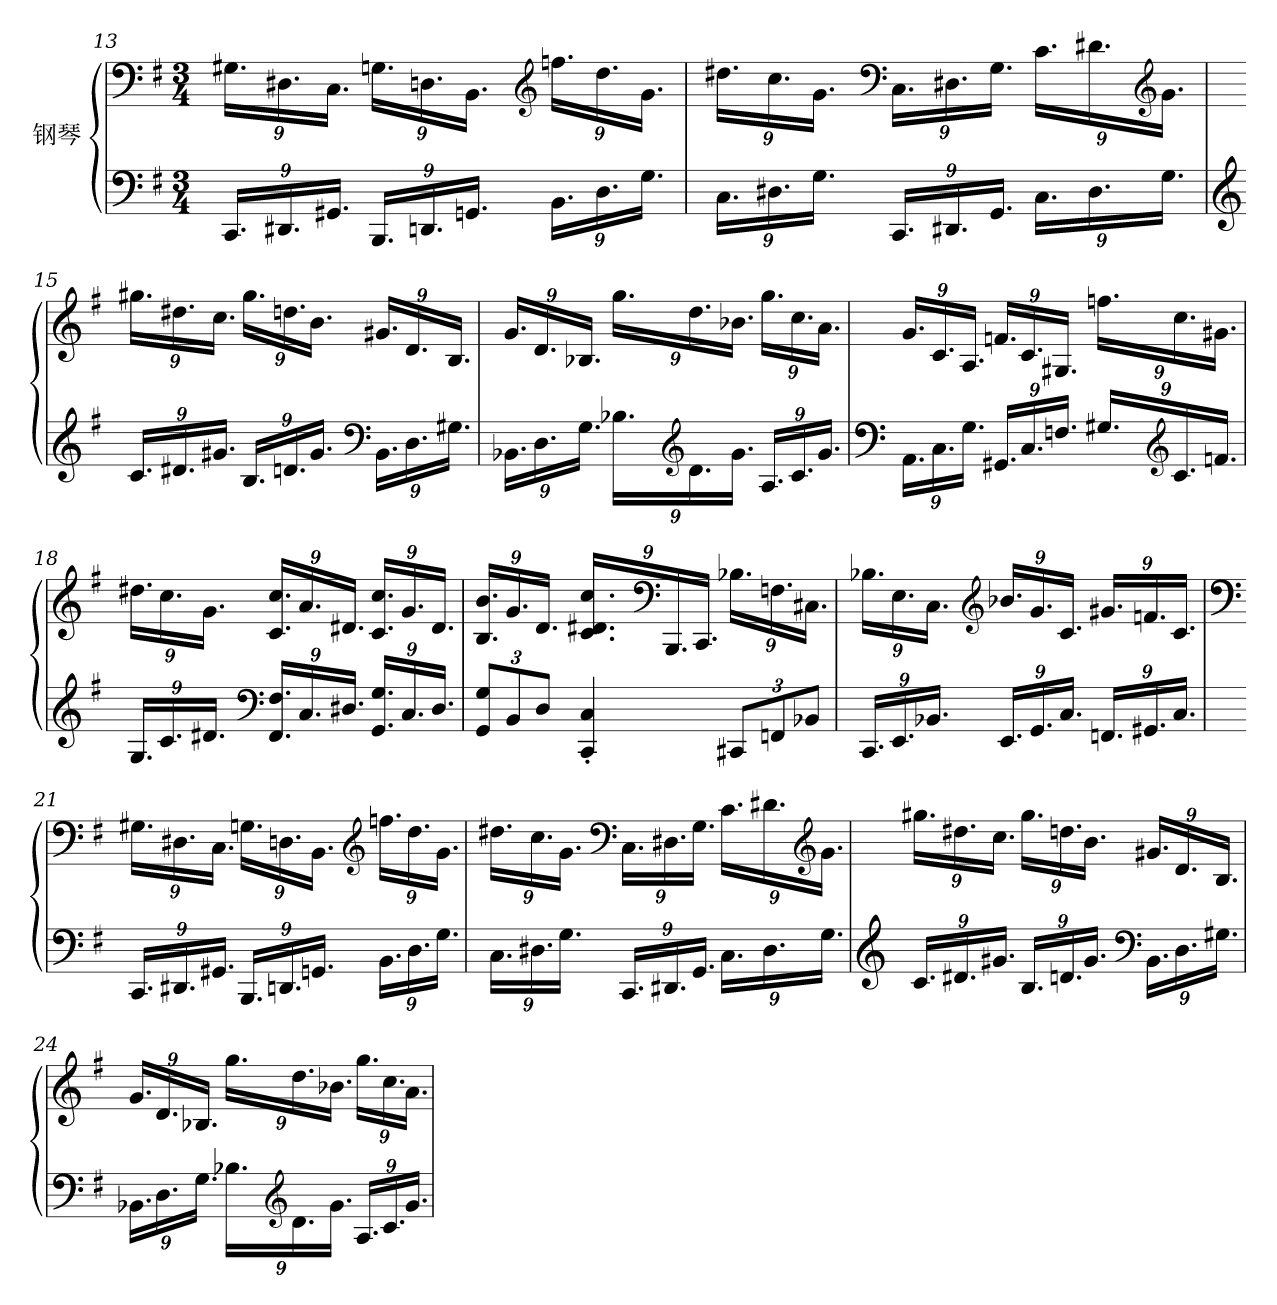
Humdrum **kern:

**kern	**kern
*part1	*part1
*staff2	*staff1
*I"钢琴	*
!!LO:PB:g=z
*clefF4	*clefF4
*k[f#]	*k[f#]
*M3/4	*M3/4
*Xbrackettup	*Xbrackettup
=13	=13
18.CC/LL	18.G#X\LL
18.DD#X/	18.D#X\
18.GG#X/JJ	18.C\JJ
18.BBB/LL	18.Gn\LL
18.DDn/	18.Dn\
18.GGn/JJ	18.BB\JJ
*	*clefG2
18.BB\LL	18.ffn\LL
18.D\	18.dd\
18.G\JJ	18.g\JJ
=14	=14
18.C\LL	18.dd#X\LL
18.D#X\	18.cc\
18.G\JJ	18.g\JJ
*	*clefF4
18.CC/LL	18.C\LL
18.DD#X/	18.D#X\
18.GG/JJ	18.G\JJ
18.C\LL	18.c\LL
18.D#\	18.d#X\
*	*clefG2
18.G\JJ	18.g\JJ
!!LO:LB:g=z
=15	=15
*clefG2	*
18.c/LL	18.gg#X\LL
18.d#X/	18.dd#X\
18.g#X/JJ	18.cc\JJ
18.B/LL	18.gg#\LL
18.dn/	18.ddn\
18.g#/JJ	18.b\JJ
*clefF4	*
18.BB\LL	18.g#X/LL
18.D\	18.d/
18.G#X\JJ	18.B/JJ
=16	=16
18.BB-X\LL	18.g/LL
18.D\	18.d/
18.G\JJ	18.B-X/JJ
18.B-X\LL	18.gg\LL
*clefG2	*
18.d\	18.dd\
18.g\JJ	18.b-X\JJ
18.A/LL	18.gg\LL
18.c/	18.cc\
18.g/JJ	18.a\JJ
!!LO:LB:g=z
=17	=17
*clefF4	*
18.AA\LL	18.g/LL
18.C\	18.c/
18.G\JJ	18.A/JJ
18.GG#X/LL	18.fn/LL
18.C/	18.c/
18.Fn/JJ	18.G#X/JJ
18.G#X/LL	18.ffn\LL
*clefG2	*
18.c/	18.cc\
18.fn/JJ	18.g#X\JJ
=18	=18
18.G/LL	18.dd#X\LL
18.c/	18.cc\
18.d#X/JJ	18.g\JJ
*clefF4	*
18.FF#/ 18.F#/LL	18.c/ 18.cc/LL
18.C/	18.a/
18.D#X/JJ	18.d#X/JJ
18.GG/ 18.G/LL	18.c/ 18.cc/LL
18.C/	18.g/
18.D#/JJ	18.d#/JJ
!!LO:LB:g=z
=19	=19
12GG/ 12G/L	18.B/ 18.b/LL
12BB/	18.g/
12D/J	18.d/JJ
4CC/' 4C/'	18.c/ 18.d#X/ 18.cc/LL
*	*clefF4
.	18.BBB/
.	18.CC/JJ
12CC#X/L	18.B-X\LL
12FFn/	18.Fn\
12BB-X/J	18.C#X\JJ
=20	=20
18.CC/LL	18.B-X\LL
18.EE/	18.E\
18.BB-X/JJ	18.C\JJ
*	*clefG2
18.EE/LL	18.b-X/LL
18.GG/	18.g/
18.C/JJ	18.c/JJ
18.FFn/LL	18.g#X/LL
18.GG#X/	18.fn/
18.C/JJ	18.c/JJ
!!LO:LB:g=z
=21	=21
*	*clefF4
18.CC/LL	18.G#X\LL
18.DD#X/	18.D#X\
18.GG#X/JJ	18.C\JJ
18.BBB/LL	18.Gn\LL
18.DDn/	18.Dn\
18.GGn/JJ	18.BB\JJ
*	*clefG2
18.BB\LL	18.ffn\LL
18.D\	18.dd\
18.G\JJ	18.g\JJ
=22	=22
18.C\LL	18.dd#X\LL
18.D#X\	18.cc\
18.G\JJ	18.g\JJ
*	*clefF4
18.CC/LL	18.C\LL
18.DD#X/	18.D#X\
18.GG/JJ	18.G\JJ
18.C\LL	18.c\LL
18.D#\	18.d#X\
*	*clefG2
18.G\JJ	18.g\JJ
!!LO:LB:g=z
=23	=23
*clefG2	*
18.c/LL	18.gg#X\LL
18.d#X/	18.dd#X\
18.g#X/JJ	18.cc\JJ
18.B/LL	18.gg#\LL
18.dn/	18.ddn\
18.g#/JJ	18.b\JJ
*clefF4	*
18.BB\LL	18.g#X/LL
18.D\	18.d/
18.G#X\JJ	18.B/JJ
=24	=24
18.BB-X\LL	18.g/LL
18.D\	18.d/
18.G\JJ	18.B-X/JJ
18.B-X\LL	18.gg\LL
*clefG2	*
18.d\	18.dd\
18.g\JJ	18.b-X\JJ
18.A/LL	18.gg\LL
18.c/	18.cc\
18.g/JJ	18.a\JJ
=	=
*-	*-
